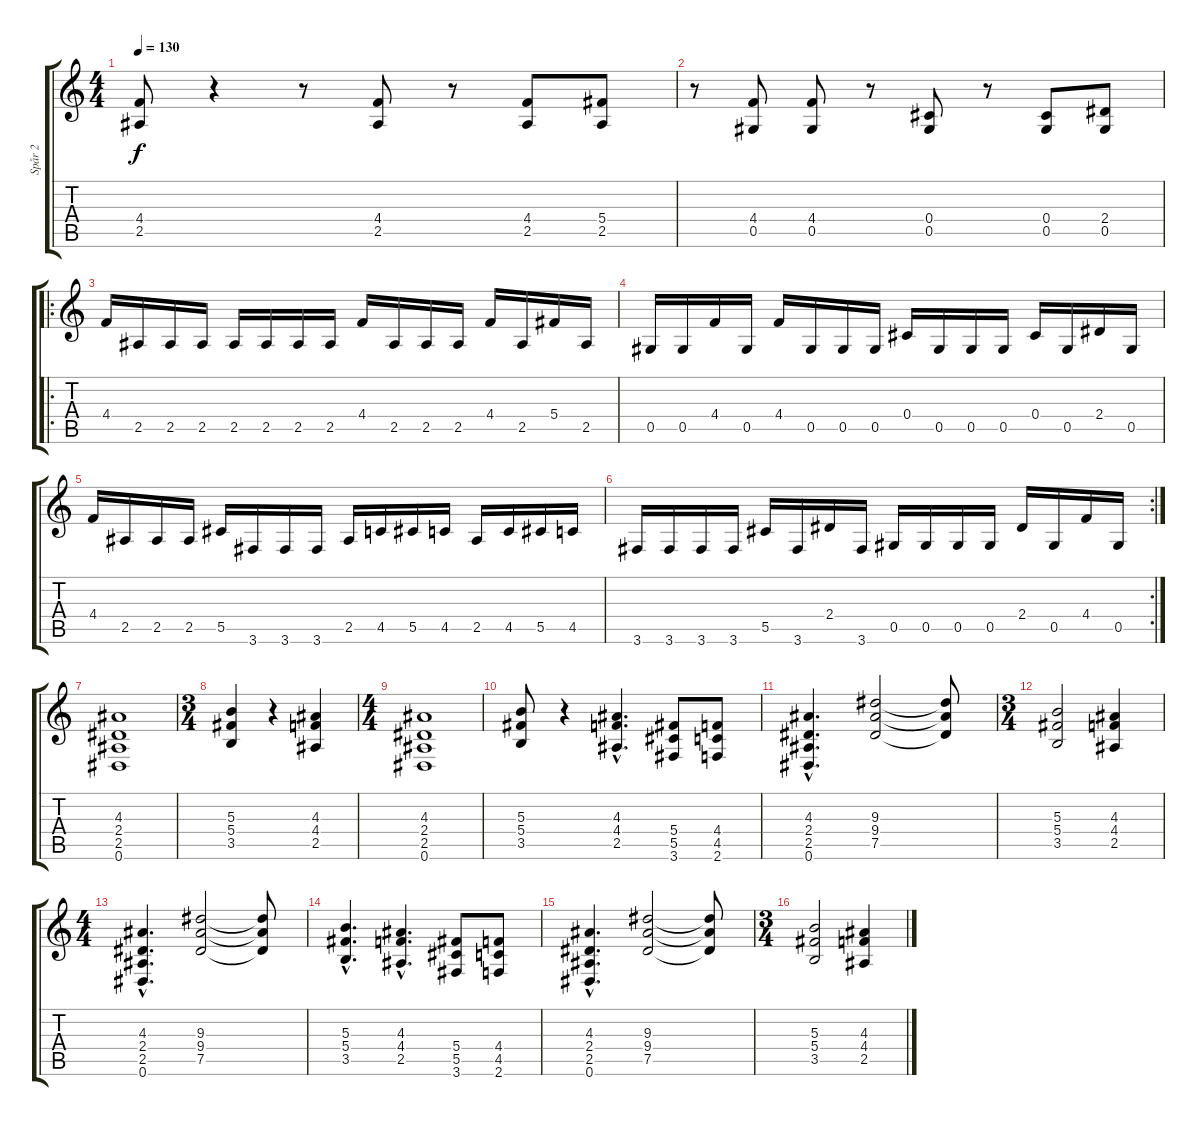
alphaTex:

\track ("Spår 2" "Spår 2") {instrument distortionguitar}
\staff {score tabs}
\tuning (Eb4 Bb3 Gb3 Db3 Ab2 Eb2) {hide}
\ts (4 4)
\tempo 130
\clef g2
\ks c
(4.4 2.5).8{dy f instrument distortionguitar} r.4 r.8 (4.4 2.5).8 r.8 (4.4 2.5).8 (5.4 2.5).8 |
r.8 (4.4 0.5).8 (4.4 0.5).8 r.8 (0.4 0.5).8 r.8 (0.4 0.5).8 (2.4 0.5).8 |
\ro
4.4.16 2.5.16 2.5.16 2.5.16 2.5.16 2.5.16 2.5.16 2.5.16 4.4.16 2.5.16 2.5.16 2.5.16 4.4.16 2.5.16 5.4.16 2.5.16 |
0.5.16 0.5.16 4.4.16 0.5.16 4.4.16 0.5.16 0.5.16 0.5.16 0.4.16 0.5.16 0.5.16 0.5.16 0.4.16 0.5.16 2.4.16 0.5.16 |
4.4.16 2.5.16 2.5.16 2.5.16 5.5.16 3.6.16 3.6.16 3.6.16 2.5.16 4.5.16 5.5.16 4.5.16 2.5.16 4.5.16 5.5.16 4.5.16 |
\rc 2
3.6.16 3.6.16 3.6.16 3.6.16 5.5.16 3.6.16 2.4.16 3.6.16 0.5.16 0.5.16 0.5.16 0.5.16 2.4.16 0.5.16 4.4.16 0.5.16 |
(4.3 2.4 2.5 0.6).1 |
\ts (3 4)
(5.3 5.4 3.5).4 r.4 (4.3 4.4 2.5).4 |
\ts (4 4)
(4.3 2.4 2.5 0.6).1 |
(5.3 5.4 3.5).8 r.4 (4.3{hac} 4.4{hac} 2.5{hac}).4{d} (5.4 5.5 3.6).8 (4.4 4.5 2.6).8 |
(4.3{hac} 2.4{hac} 2.5{hac} 0.6{hac}).4{d} (9.3 9.4 7.5).2 (9.3{t} 9.4{t} 7.5{t}).8 |
\ts (3 4)
(5.3 5.4 3.5).2 (4.3 4.4 2.5).4 |
\ts (4 4)
(4.3{hac} 2.4{hac} 2.5{hac} 0.6{hac}).4{d} (9.3 9.4 7.5).2 (9.3{t} 9.4{t} 7.5{t}).8 |
(5.3{hac} 5.4{hac} 3.5{hac}).4{d} (4.3{hac} 4.4{hac} 2.5{hac}).4{d} (5.4 5.5 3.6).8 (4.4 4.5 2.6).8 |
(4.3{hac} 2.4{hac} 2.5{hac} 0.6{hac}).4{d} (9.3 9.4 7.5).2 (9.3{t} 9.4{t} 7.5{t}).8 |
\ts (3 4)
(5.3 5.4 3.5).2 (4.3 4.4 2.5).4
